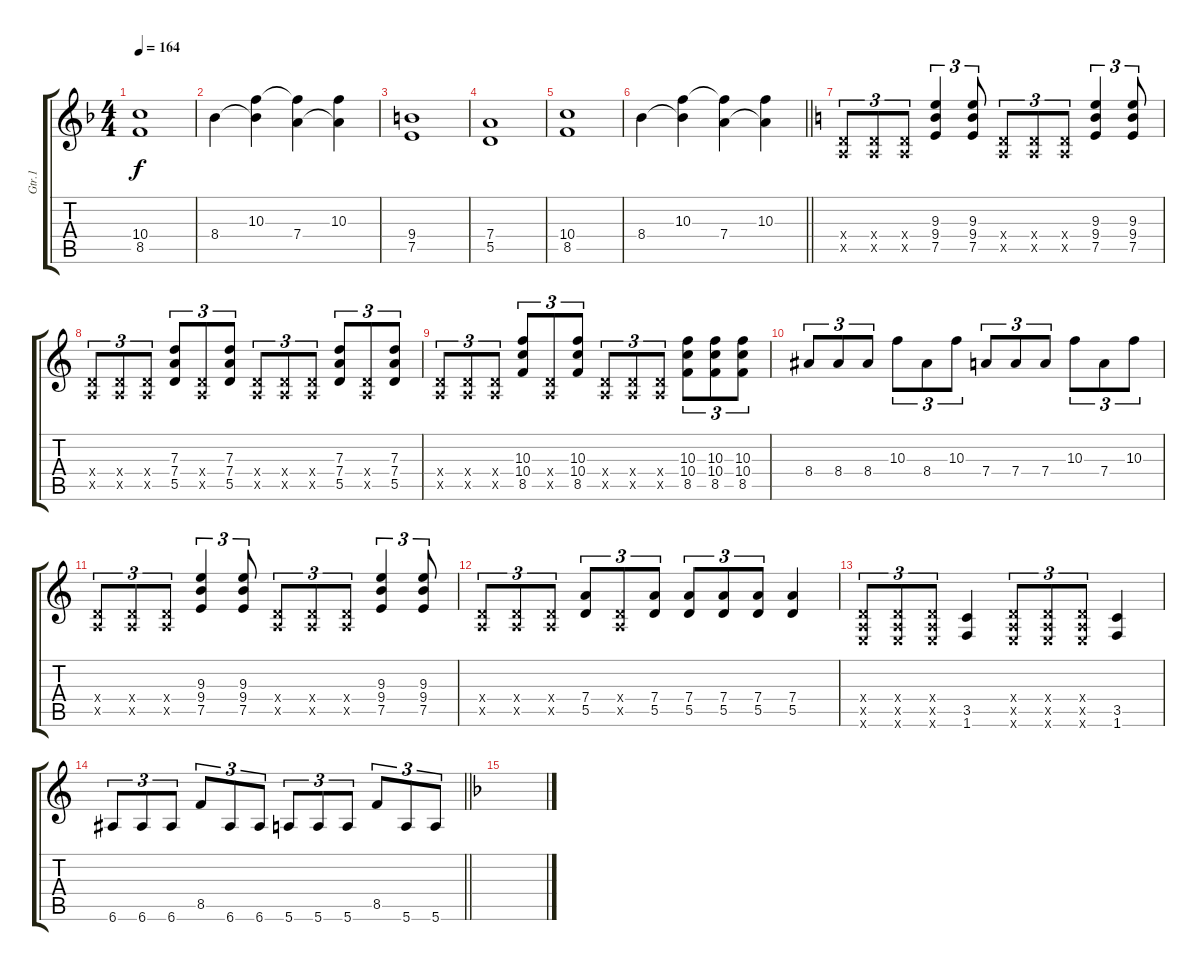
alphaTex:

\track ("Gtr.1" "Gtr.1") {instrument distortionguitar}
\staff {score tabs}
\tuning (E4 B3 G3 D3 A2 E2) {hide}
\ts (4 4)
\tempo 164
\clef g2
\ks f
(10.4 8.5).1{dy f} |
8.4.4 (10.3 8.4{t}).4 (10.3{t} 7.4).4 (10.3 7.4{t}).4 |
(9.4 7.5).1 |
(7.4 5.5).1 |
(10.4 8.5).1 |
\barLineRight lightlight
8.4.4 (10.3 8.4{t}).4 (10.3{t} 7.4).4 (10.3 7.4{t}).4 |
\ks c
(0.4{x} 0.5{x}).8{tu (3 2)} (0.4{x} 0.5{x}).8{tu (3 2)} (0.4{x} 0.5{x}).8{tu (3 2)} (9.3 9.4 7.5).4{tu (3 2)} (9.3 9.4 7.5).8{tu (3 2)} (0.4{x} 0.5{x}).8{tu (3 2)} (0.4{x} 0.5{x}).8{tu (3 2)} (0.4{x} 0.5{x}).8{tu (3 2)} (9.3 9.4 7.5).4{tu (3 2)} (9.3 9.4 7.5).8{tu (3 2)} |
(0.4{x} 0.5{x}).8{tu (3 2)} (0.4{x} 0.5{x}).8{tu (3 2)} (0.4{x} 0.5{x}).8{tu (3 2)} (7.3 7.4 5.5).8{tu (3 2)} (0.4{x} 0.5{x}).8{tu (3 2)} (7.3 7.4 5.5).8{tu (3 2)} (0.4{x} 0.5{x}).8{tu (3 2)} (0.4{x} 0.5{x}).8{tu (3 2)} (0.4{x} 0.5{x}).8{tu (3 2)} (7.3 7.4 5.5).8{tu (3 2)} (0.4{x} 0.5{x}).8{tu (3 2)} (7.3 7.4 5.5).8{tu (3 2)} |
(0.4{x} 0.5{x}).8{tu (3 2)} (0.4{x} 0.5{x}).8{tu (3 2)} (0.4{x} 0.5{x}).8{tu (3 2)} (10.3 10.4 8.5).8{tu (3 2)} (0.4{x} 0.5{x}).8{tu (3 2)} (10.3 10.4 8.5).8{tu (3 2)} (0.4{x} 0.5{x}).8{tu (3 2)} (0.4{x} 0.5{x}).8{tu (3 2)} (0.4{x} 0.5{x}).8{tu (3 2)} (10.3 10.4 8.5).8{tu (3 2)} (10.3 10.4 8.5).8{tu (3 2)} (10.3 10.4 8.5).8{tu (3 2)} |
8.4.8{tu (3 2)} 8.4.8{tu (3 2)} 8.4.8{tu (3 2)} 10.3.8{tu (3 2)} 8.4.8{tu (3 2)} 10.3.8{tu (3 2)} 7.4.8{tu (3 2)} 7.4.8{tu (3 2)} 7.4.8{tu (3 2)} 10.3.8{tu (3 2)} 7.4.8{tu (3 2)} 10.3.8{tu (3 2)} |
(0.4{x} 0.5{x}).8{tu (3 2)} (0.4{x} 0.5{x}).8{tu (3 2)} (0.4{x} 0.5{x}).8{tu (3 2)} (9.3 9.4 7.5).4{tu (3 2)} (9.3 9.4 7.5).8{tu (3 2)} (0.4{x} 0.5{x}).8{tu (3 2)} (0.4{x} 0.5{x}).8{tu (3 2)} (0.4{x} 0.5{x}).8{tu (3 2)} (9.3 9.4 7.5).4{tu (3 2)} (9.3 9.4 7.5).8{tu (3 2)} |
(0.4{x} 0.5{x}).8{tu (3 2)} (0.4{x} 0.5{x}).8{tu (3 2)} (0.4{x} 0.5{x}).8{tu (3 2)} (7.4 5.5).8{tu (3 2)} (0.4{x} 0.5{x}).8{tu (3 2)} (7.4 5.5).8{tu (3 2)} (7.4 5.5).8{tu (3 2)} (7.4 5.5).8{tu (3 2)} (7.4 5.5).8{tu (3 2)} (7.4 5.5).4 |
(0.4{x} 0.5{x} 0.6{x}).8{tu (3 2)} (0.4{x} 0.5{x} 0.6{x}).8{tu (3 2)} (0.4{x} 0.5{x} 0.6{x}).8{tu (3 2)} (3.5 1.6).4 (0.4{x} 0.5{x} 0.6{x}).8{tu (3 2)} (0.4{x} 0.5{x} 0.6{x}).8{tu (3 2)} (0.4{x} 0.5{x} 0.6{x}).8{tu (3 2)} (3.5 1.6).4 |
\barLineRight lightlight
6.6.8{tu (3 2)} 6.6.8{tu (3 2)} 6.6.8{tu (3 2)} 8.5.8{tu (3 2)} 6.6.8{tu (3 2)} 6.6.8{tu (3 2)} 5.6.8{tu (3 2)} 5.6.8{tu (3 2)} 5.6.8{tu (3 2)} 8.5.8{tu (3 2)} 5.6.8{tu (3 2)} 5.6.8{tu (3 2)} |
\ks f
